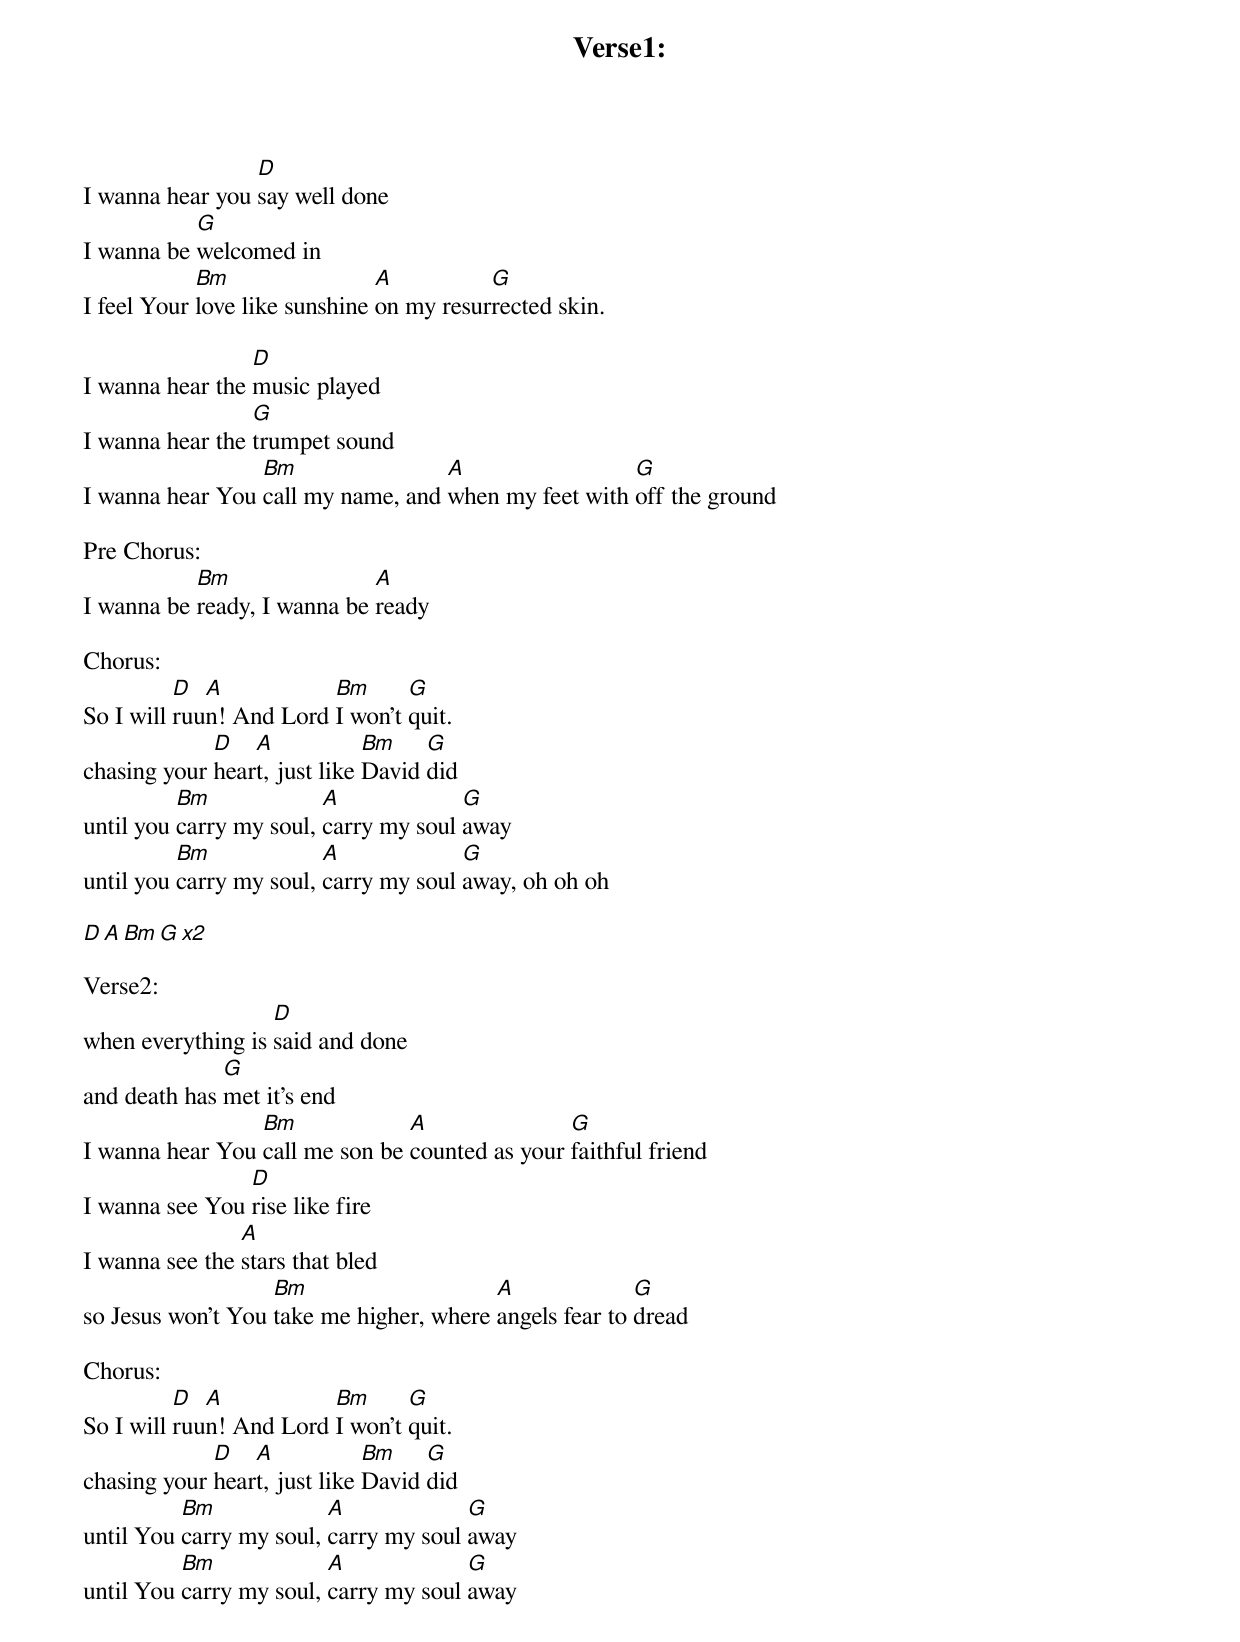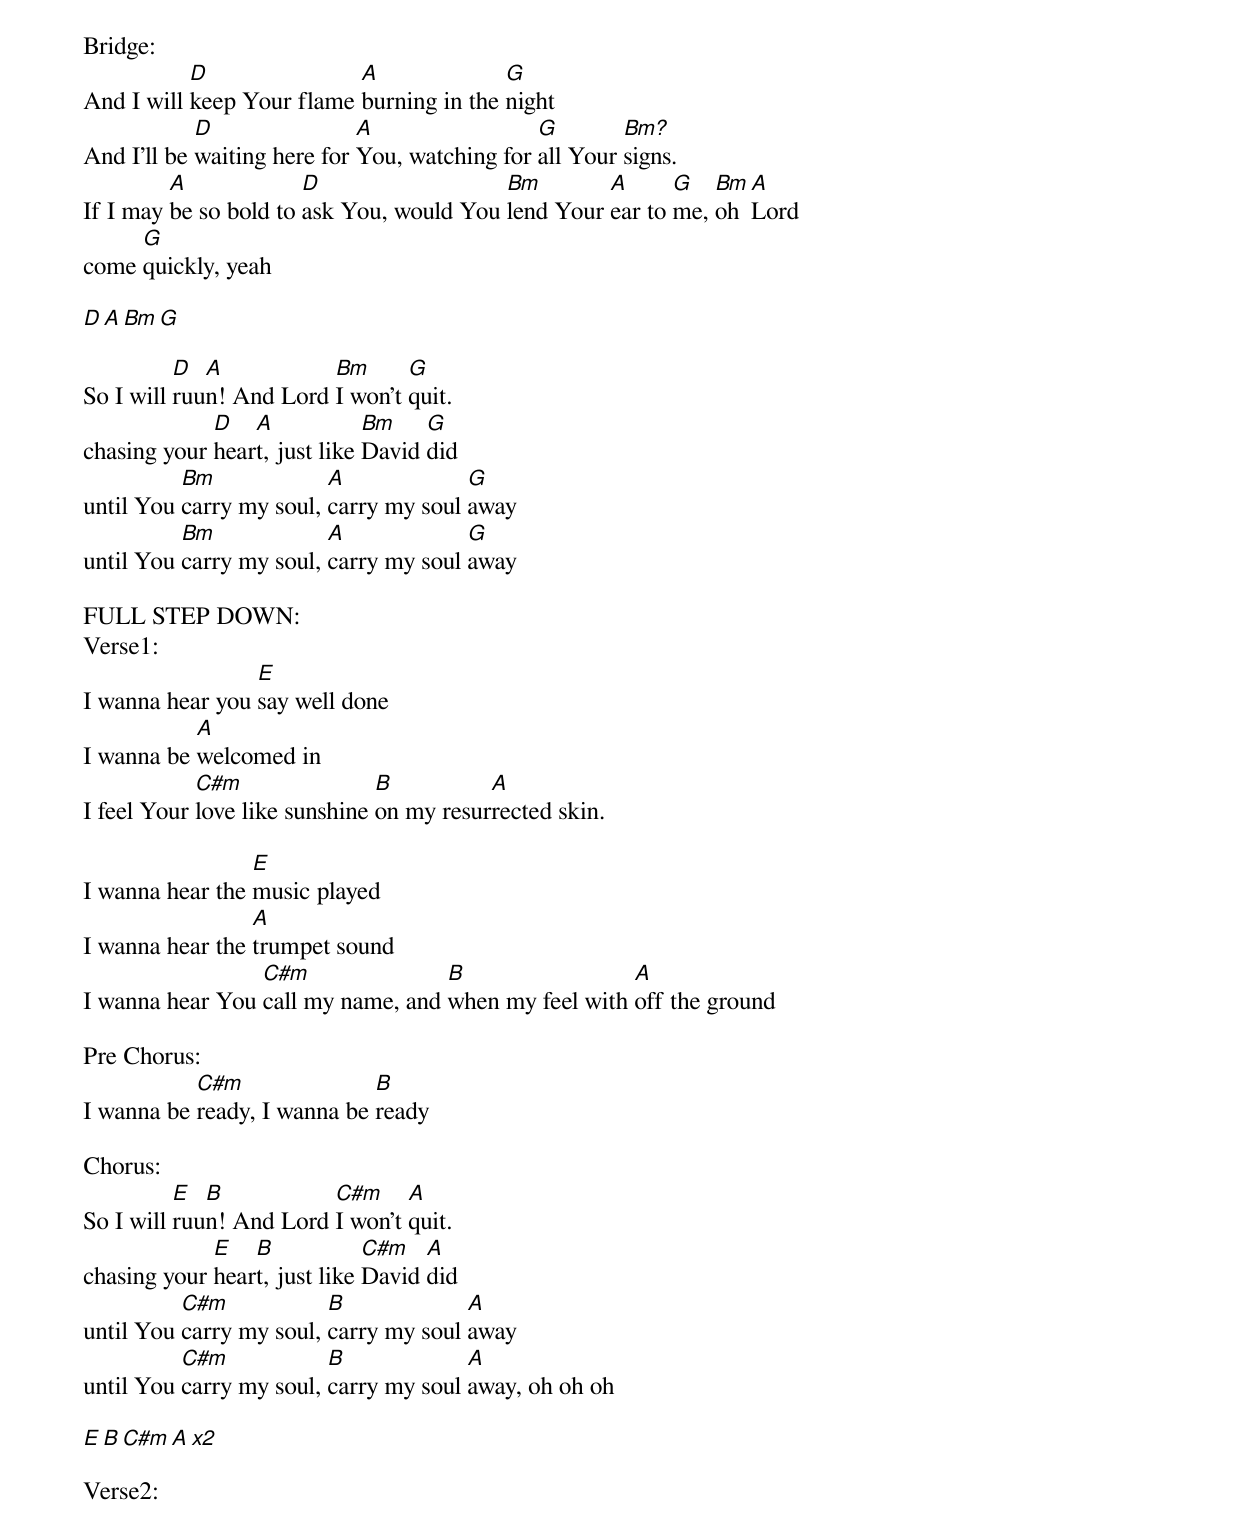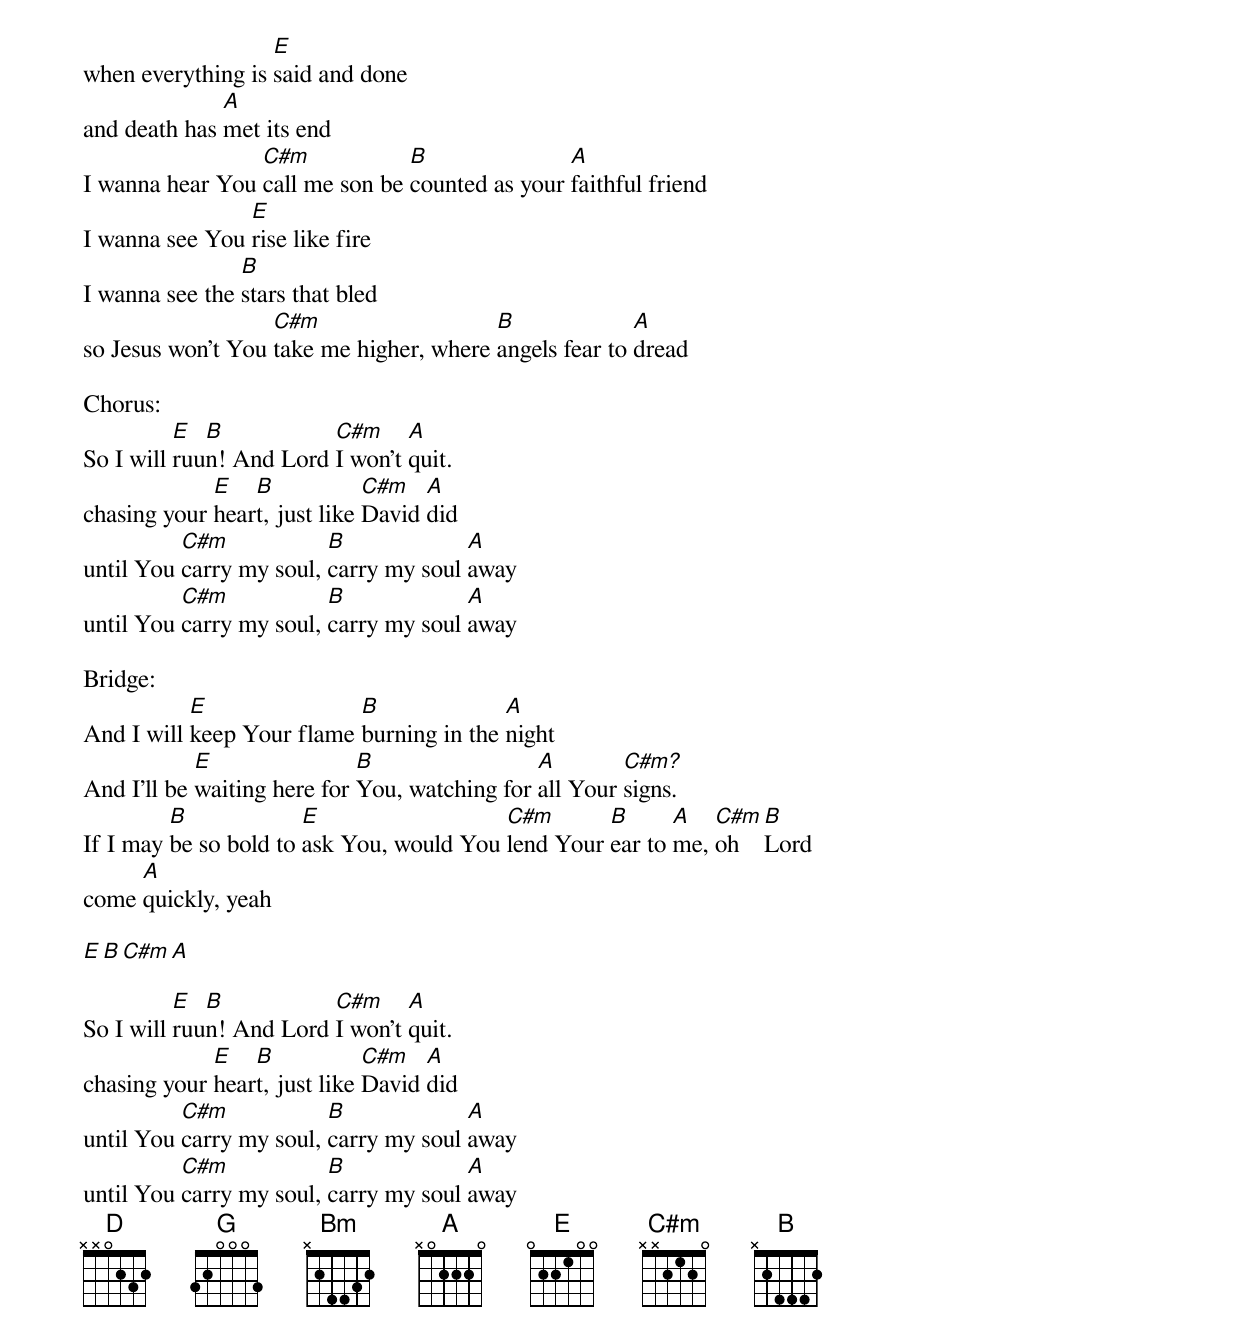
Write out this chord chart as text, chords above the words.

Verse1:
                 D
I wanna hear you say well done
           G
I wanna be welcomed in
            Bm                 A          G
I feel Your love like sunshine on my resurrected skin.

                 D
I wanna hear the music played
                 G
I wanna hear the trumpet sound
                 Bm                A                 G
I wanna hear You call my name, and when my feet with off the ground

Pre Chorus:
           Bm                A
I wanna be ready, I wanna be ready

Chorus:
          D  A           Bm      G
So I will ruun! And Lord I won't quit.
             D   A            Bm    G
chasing your heart, just like David did
          Bm             A             G
until you carry my soul, carry my soul away
          Bm             A             G
until you carry my soul, carry my soul away, oh oh oh

D  A  Bm  G x2

Verse2:
                   D
when everything is said and done
              G
and death has met it's end
                 Bm             A               G
I wanna hear You call me son be counted as your faithful friend
                D
I wanna see You rise like fire
                A
I wanna see the stars that bled
                   Bm                    A              G
so Jesus won't You take me higher, where angels fear to dread

Chorus:
          D  A           Bm      G
So I will ruun! And Lord I won't quit.
             D   A            Bm    G
chasing your heart, just like David did
          Bm             A             G
until You carry my soul, carry my soul away
          Bm             A             G
until You carry my soul, carry my soul away

Bridge:
           D               A              G
And I will keep Your flame burning in the night
            D                A                 G        Bm?
And I’ll be waiting here for You, watching for all Your signs.
         A             D                  Bm        A      G   Bm A
If I may be so bold to ask You, would You lend Your ear to me, oh Lord
     G
come quickly, yeah

D  A  Bm  G

          D  A           Bm      G
So I will ruun! And Lord I won't quit.
             D   A            Bm    G
chasing your heart, just like David did
          Bm             A             G
until You carry my soul, carry my soul away
          Bm             A             G
until You carry my soul, carry my soul away

FULL STEP DOWN:
Verse1:
                 E
I wanna hear you say well done
           A
I wanna be welcomed in
            C#m                B          A
I feel Your love like sunshine on my resurrected skin.

                 E
I wanna hear the music played
                 A
I wanna hear the trumpet sound
                 C#m               B                 A
I wanna hear You call my name, and when my feel with off the ground

Pre Chorus:
           C#m               B
I wanna be ready, I wanna be ready

Chorus:
          E  B           C#m     A
So I will ruun! And Lord I won't quit.
             E   B            C#m   A
chasing your heart, just like David did
          C#m            B             A
until You carry my soul, carry my soul away
          C#m            B             A
until You carry my soul, carry my soul away, oh oh oh

E  B  C#m A x2

Verse2:
                   E
when everything is said and done
              A
and death has met its end
                 C#m            B               A
I wanna hear You call me son be counted as your faithful friend
                E
I wanna see You rise like fire
                B
I wanna see the stars that bled
                   C#m                   B              A
so Jesus won't You take me higher, where angels fear to dread

Chorus:
          E  B           C#m     A
So I will ruun! And Lord I won't quit.
             E   B            C#m   A
chasing your heart, just like David did
          C#m            B             A
until You carry my soul, carry my soul away
          C#m            B             A
until You carry my soul, carry my soul away

Bridge:
           E               B              A
And I will keep Your flame burning in the night
            E                B                 A        C#m?
And I’ll be waiting here for You, watching for all Your signs.
         B             E                  C#m       B      A   C#m B
If I may be so bold to ask You, would You lend Your ear to me, oh  Lord
     A
come quickly, yeah

E  B  C#m A

          E  B           C#m     A
So I will ruun! And Lord I won't quit.
             E   B            C#m   A
chasing your heart, just like David did
          C#m            B             A
until You carry my soul, carry my soul away
          C#m            B             A
until You carry my soul, carry my soul away
